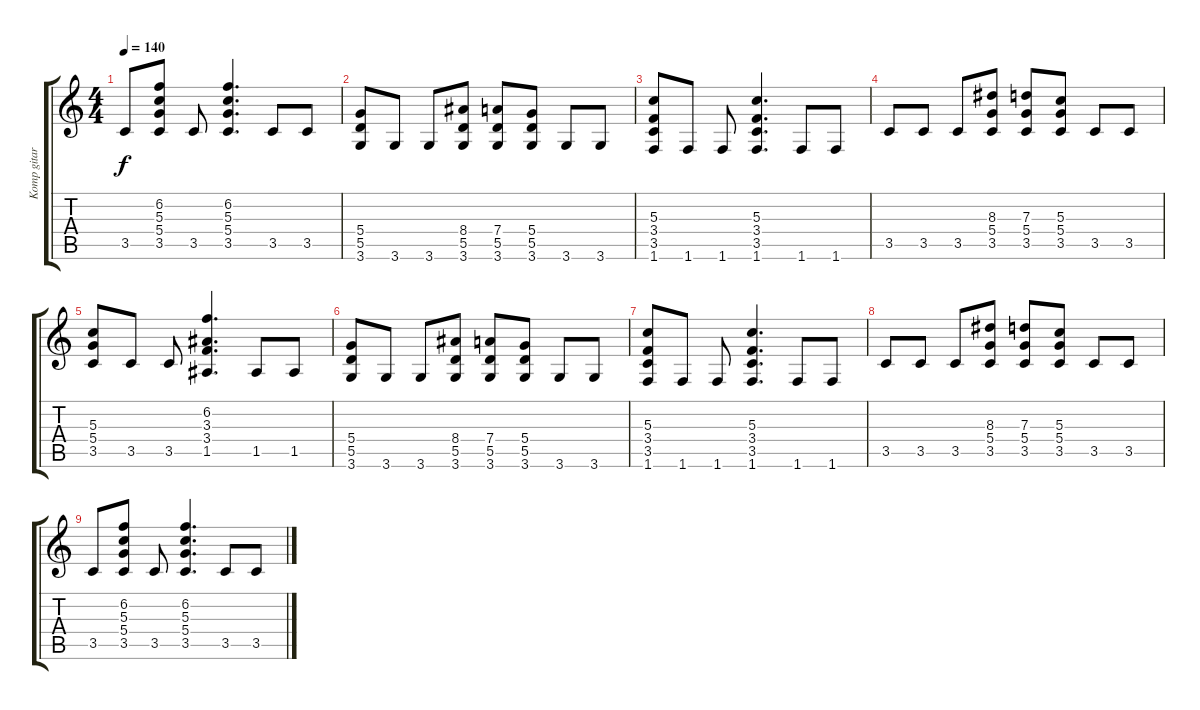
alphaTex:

\track ("Komp gitarr" "Komp gitar") {instrument overdrivenguitar}
\staff {score tabs}
\tuning (E4 B3 G3 D3 A2 E2) {hide}
\ts (4 4)
\tempo 140
\clef g2
\ks c
3.5.8{dy f} (6.2 5.3 5.4 3.5).8 3.5.8 (6.2 5.3 5.4 3.5).4{d} 3.5.8 3.5.8 |
(5.4 5.5 3.6).8 3.6.8 3.6.8 (8.4 5.5 3.6).8 (7.4 5.5 3.6).8 (5.4 5.5 3.6).8 3.6.8 3.6.8 |
(5.3 3.4 3.5 1.6).8 1.6.8 1.6.8 (5.3 3.4 3.5 1.6).4{d} 1.6.8 1.6.8 |
3.5.8 3.5.8 3.5.8 (8.3 5.4 3.5).8 (7.3 5.4 3.5).8 (5.3 5.4 3.5).8 3.5.8 3.5.8 |
(5.3 5.4 3.5).8 3.5.8 3.5.8 (6.2 3.3 3.4 1.5).4{d} 1.5.8 1.5.8 |
(5.4 5.5 3.6).8 3.6.8 3.6.8 (8.4 5.5 3.6).8 (7.4 5.5 3.6).8 (5.4 5.5 3.6).8 3.6.8 3.6.8 |
(5.3 3.4 3.5 1.6).8 1.6.8 1.6.8 (5.3 3.4 3.5 1.6).4{d} 1.6.8 1.6.8 |
3.5.8 3.5.8 3.5.8 (8.3 5.4 3.5).8 (7.3 5.4 3.5).8 (5.3 5.4 3.5).8 3.5.8 3.5.8 |
3.5.8 (6.2 5.3 5.4 3.5).8 3.5.8 (6.2 5.3 5.4 3.5).4{d} 3.5.8 3.5.8
